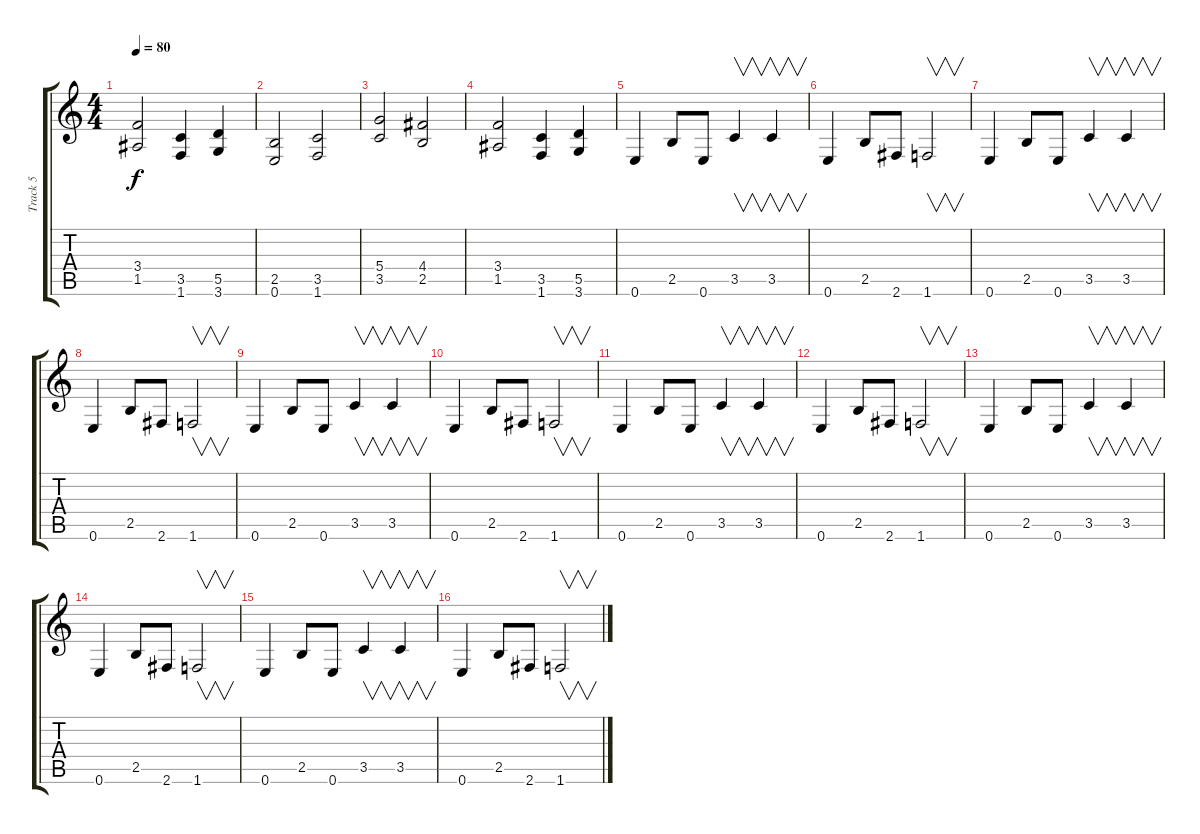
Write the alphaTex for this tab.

\track ("Track 5" "Track 5") {instrument distortionguitar}
\staff {score tabs}
\tuning (E4 B3 G3 D3 A2 E2) {hide}
\ts (4 4)
\tempo 80
\clef g2
\ks c
(3.4 1.5).2{dy f} (3.5 1.6).4 (5.5 3.6).4 |
(2.5 0.6).2 (3.5 1.6).2 |
(5.4 3.5).2 (4.4 2.5).2 |
(3.4 1.5).2 (3.5 1.6).4 (5.5 3.6).4 |
0.6.4 2.5.8 0.6.8 3.5.4{v} 3.5.4{v} |
0.6.4 2.5.8 2.6.8 1.6.2{v} |
0.6.4 2.5.8 0.6.8 3.5.4{v} 3.5.4{v} |
0.6.4 2.5.8 2.6.8 1.6.2{v} |
0.6.4 2.5.8 0.6.8 3.5.4{v} 3.5.4{v} |
0.6.4 2.5.8 2.6.8 1.6.2{v} |
0.6.4 2.5.8 0.6.8 3.5.4{v} 3.5.4{v} |
0.6.4 2.5.8 2.6.8 1.6.2{v} |
0.6.4 2.5.8 0.6.8 3.5.4{v} 3.5.4{v} |
0.6.4 2.5.8 2.6.8 1.6.2{v} |
0.6.4 2.5.8 0.6.8 3.5.4{v} 3.5.4{v} |
0.6.4 2.5.8 2.6.8 1.6.2{v}
